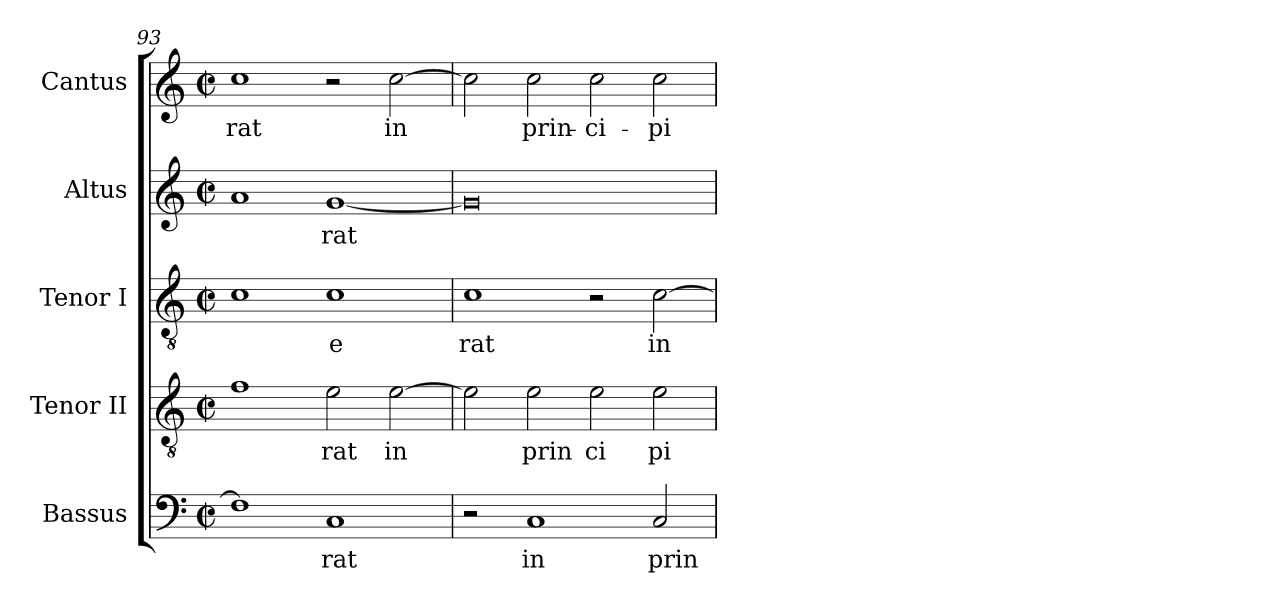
**kern	**text	**kern	**text	**kern	**text	**kern	**text	**kern	**text
*part5	*part5	*part4	*part4	*part3	*part3	*part2	*part2	*part1	*part1
*staff5	*staff5	*staff4	*staff4	*staff3	*staff3	*staff2	*staff2	*staff1	*staff1
*I"Bassus	*	*I"Tenor II	*	*I"Tenor I	*	*I"Altus	*	*I"Cantus	*
*clefF4	*	*clefGv2	*	*clefGv2	*	*clefG2	*	*clefG2	*
*M2/2	*	*M2/2	*	*M2/2	*	*M2/2	*	*M2/2	*
*met(c|)	*	*met(c|)	*	*met(c|)	*	*met(c|)	*	*met(c|)	*
=93	=93	=93	=93	=93	=93	=93	=93	=93	=93
!	!	!	!	!	!	!	!	!	!LO:LY:b:cj
1F]	.	1f	.	1c	.	1a	.	1cc	-rat
!	!LO:LY:b:cj	!	!LO:LY:b:cj	!	!LO:LY:b:cj	!	!LO:LY:b:cj	!	!
1C	rat	2e\	rat	1c	e	[<1g	rat	2r	.
!	!	!	!LO:LY:b:cj	!	!	!	!	!	!LO:LY:b:cj
.	.	[>2e\	in	.	.	.	.	[>2cc\	in
=94	=94	=94	=94	=94	=94	=94	=94	=94	=94
!	!	!	!	!	!LO:LY:b:cj	!	!	!	!
2r	.	2e\]	.	1c	rat	0g]	.	2cc\]	.
!	!LO:LY:b:cj	!	!LO:LY:b:cj	!	!	!	!	!	!LO:LY:b:cj
1C	in	2e\	prin	.	.	.	.	2cc\	prin-
!	!	!	!LO:LY:b:cj	!	!	!	!	!	!LO:LY:b:cj
.	.	2e\	ci	2r	.	.	.	2cc\	-ci-
!	!LO:LY:b:cj	!	!LO:LY:b:cj	!	!LO:LY:b:cj	!	!	!	!LO:LY:b:cj
2C/	prin	2e\	pi	[>2c\	in	.	.	2cc\	-pi-
=	=	=	=	=	=	=	=	=	=
*-	*-	*-	*-	*-	*-	*-	*-	*-	*-
